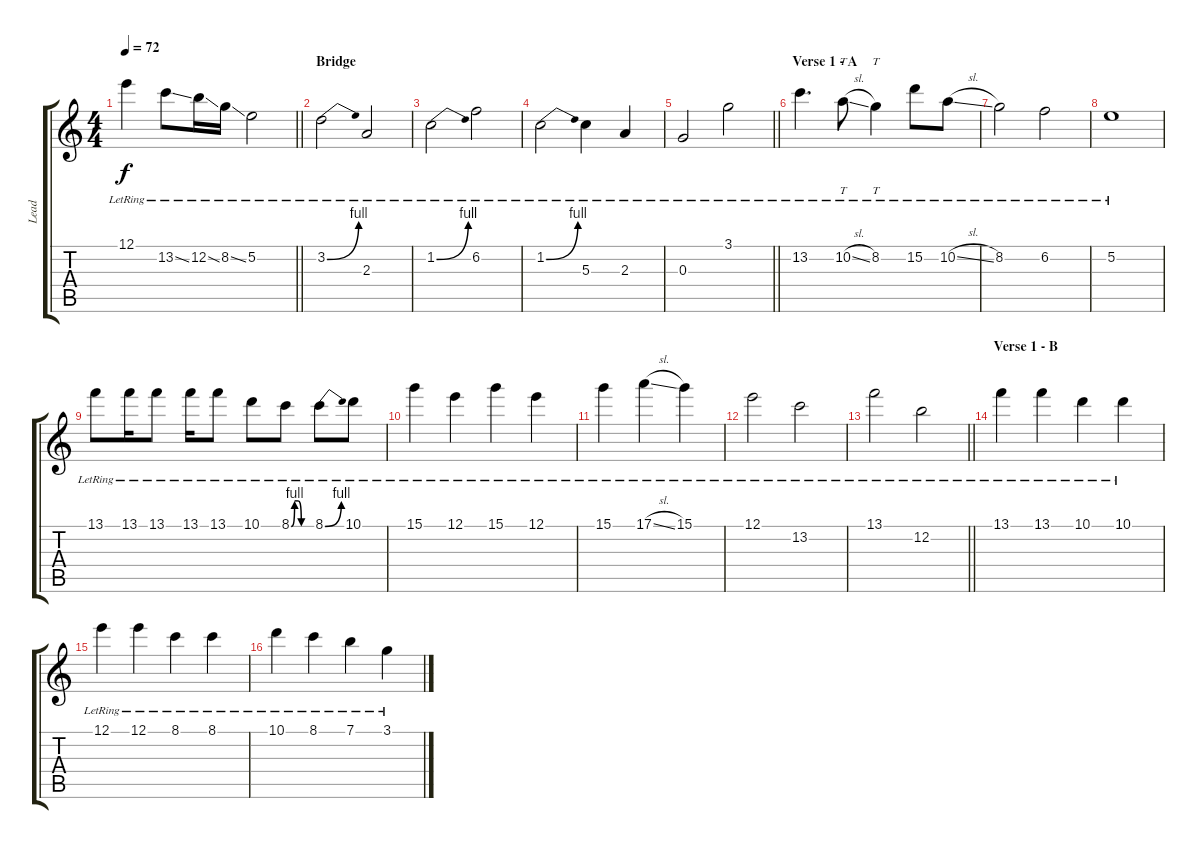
\track ("Lead" "Lead") {instrument electricguitarjazz}
\staff {score tabs}
\tuning (E4 B3 G3 D3 A2 E2) {hide}
\ts (4 4)
\tempo 72
\clef g2
\barLineRight lightlight
\ks c
12.1{lr}.4{dy f} 13.2{ss lr}.8 12.2{ss lr}.16 8.2{ss lr}.16 5.2{lr}.2 |
\section ("" "Bridge")
3.2{be (bend 0 0 60 4) lr}.2 2.3{lr}.2 |
1.2{be (bend 0 0 60 4) lr}.2 6.2{lr}.2 |
1.2{be (bend 0 0 60 4) lr}.2 5.3{lr}.4 2.3{lr}.4 |
\barLineRight lightlight
0.3{lr}.2 3.1{lr}.2 |
\section ("" "Verse 1 - A")
13.2{lr}.4{d} 10.2{sl lr}.8{tt} 8.2{lr}.4{tt} 15.2{lr}.8 10.2{sl lr}.8 |
8.2{lr}.2 6.2{lr}.2 |
5.2{lr}.1 |
13.1{lr}.8 13.1{lr}.16 13.1{lr}.8 13.1{lr}.16 13.1{lr}.8 10.1{lr}.8 8.1{be (custom 0 0 10 4 20 4 30 0 60 0) lr}.8 8.1{be (bend 0 0 60 4) lr}.8 10.1{lr}.8 |
15.1{lr}.4 12.1{lr}.4 15.1{lr}.4 12.1{lr}.4 |
15.1{lr}.4 17.1{sl lr}.4 15.1{lr}.4 |
12.1{lr}.2 13.2{lr}.2 |
\barLineRight lightlight
13.1{lr}.2 12.2{lr}.2 |
\section ("" "Verse 1 - B")
13.1{lr}.4 13.1{lr}.4 10.1{lr}.4 10.1{lr}.4 |
12.1{lr}.4 12.1{lr}.4 8.1{lr}.4 8.1{lr}.4 |
10.1{lr}.4 8.1{lr}.4 7.1{lr}.4 3.1{lr}.4
